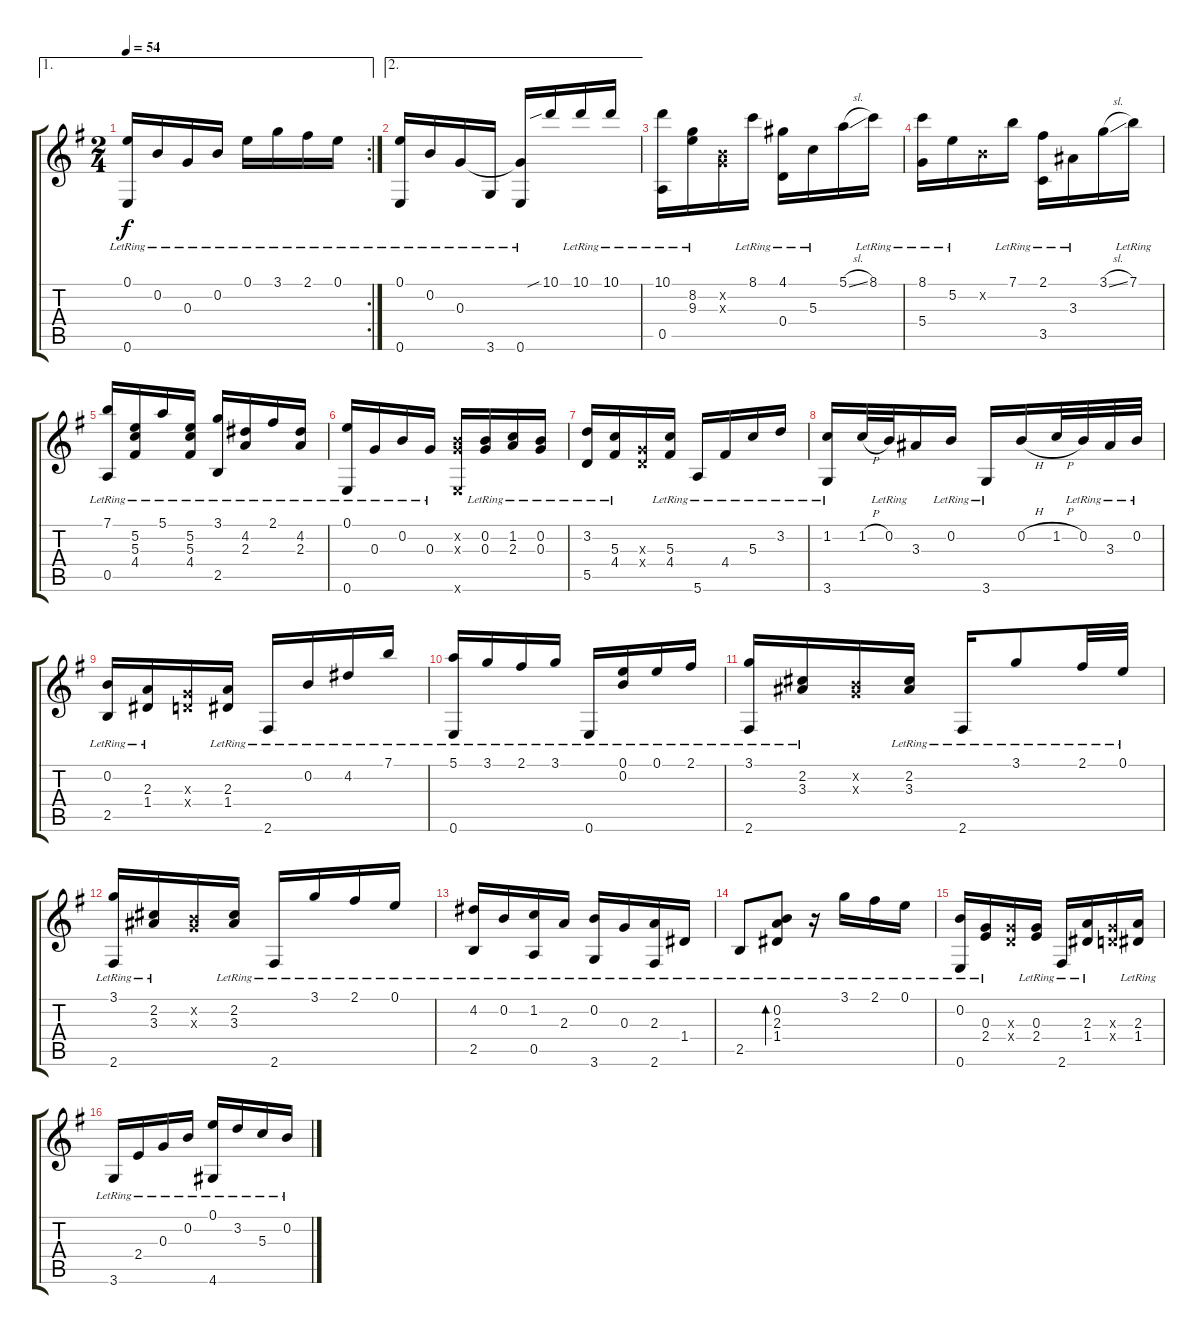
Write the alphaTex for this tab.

\track "" {instrument acousticguitarnylon}
\staff {score tabs}
\tuning (E4 B3 G3 D3 A2 E2) {hide}
\ae 1
\rc 2
\ts (2 4)
\tempo 54
\clef g2
\ks g
(0.1{lr} 0.6{lr}).16{dy f} 0.2{lr}.16 0.3{lr}.16 0.2{lr}.16 0.1{lr}.16 3.1{lr}.16 2.1{lr}.16 0.1{lr}.16 |
\ae 2
(0.1{lr} 0.6{lr}).16 0.2{lr}.16 0.3{lr}.16 3.6{lr}.16 (0.3{t} 0.6{lr}).16 10.1{sib}.16 10.1{lr}.16 10.1{lr}.16 |
(10.1{lr} 0.5{lr}).16 (8.2{lr} 9.3{lr}).16 (0.2{x} 0.3{x}).16 8.1{lr}.16 (4.1{lr} 0.4{lr}).16 5.3{lr}.16 5.1{sl}.16 8.1{lr}.16 |
(8.1{lr} 5.4{lr}).16 5.2{lr}.16 0.2{x}.16 7.1{lr}.16 (2.1{lr} 3.5{lr}).16 3.3{lr}.16 3.1{sl}.16 7.1{lr}.16 |
(7.1{lr} 0.5{lr}).16 (5.2{lr} 5.3{lr} 4.4{lr}).16 5.1{lr}.16 (5.2{lr} 5.3{lr} 4.4{lr}).16 (3.1{lr} 2.5{lr}).16 (4.2{lr} 2.3{lr}).16 2.1{lr}.16 (4.2{lr} 2.3{lr}).16 |
(0.1{lr} 0.6{lr}).16 0.3{lr}.16 0.2{lr}.16 0.3{lr}.16 (0.2{x} 0.3{x} 0.6{x}).16 (0.2{lr} 0.3{lr}).16 (1.2{lr} 2.3{lr}).16 (0.2{lr} 0.3{lr}).16 |
(3.2{lr} 5.5{lr}).16 (5.3{lr} 4.4{lr}).16 (0.3{x} 0.4{x}).16 (5.3{lr} 4.4{lr}).16 5.6{lr}.16 4.4{lr}.16 5.3{lr}.16 3.2{lr}.16 |
(1.2{lr} 3.6{lr}).16 1.2{h}.32 0.2{lr}.32 3.3.16 0.2{lr}.16 3.6{lr}.16 0.2{h}.16 1.2{h}.32 0.2{lr}.32 3.3{lr}.32 0.2{lr}.32 |
(0.2{lr} 2.5{lr}).16 (2.3{lr} 1.4{lr}).16 (0.3{x} 0.4{x}).16 (2.3{lr} 1.4{lr}).16 2.6{lr}.16 0.2{lr}.16 4.2{lr}.16 7.1{lr}.16 |
(5.1{lr} 0.6{lr}).16 3.1{lr}.16 2.1{lr}.16 3.1{lr}.16 0.6{lr}.16 (0.1{lr} 0.2{lr}).16 0.1{lr}.16 2.1{lr}.16 |
(3.1{lr} 2.6{lr}).16 (2.2{lr} 3.3{lr}).16 (0.2{x} 0.3{x}).16 (2.2{lr} 3.3{lr}).16 2.6{lr}.16 3.1{lr}.8 2.1{lr}.32 0.1{lr}.32 |
(3.1{lr} 2.6{lr}).16 (2.2{lr} 3.3{lr}).16 (0.2{x} 0.3{x}).16 (2.2{lr} 3.3{lr}).16 2.6{lr}.16 3.1{lr}.16 2.1{lr}.16 0.1{lr}.16 |
(4.2{lr} 2.5{lr}).16 0.2{lr}.16 (1.2{lr} 0.5{lr}).16 2.3{lr}.16 (0.2{lr} 3.6{lr}).16 0.3{lr}.16 (2.3{lr} 2.6{lr}).16 1.4{lr}.16 |
2.5{lr}.8 (0.2{lr} 2.3{lr} 1.4{lr}).8{bd 480} r.16 3.1{lr}.16 2.1{lr}.16 0.1{lr}.16 |
(0.2{lr} 0.6{lr}).16 (0.3{lr} 2.4{lr}).16 (0.3{x} 0.4{x}).16 (0.3{lr} 2.4{lr}).16 2.6{lr}.16 (2.3{lr} 1.4{lr}).16 (0.3{x} 0.4{x}).16 (2.3{lr} 1.4{lr}).16 |
3.6{lr}.16 2.4{lr}.16 0.3{lr}.16 0.2{lr}.16 (0.1{lr} 4.6{lr}).16 3.2{lr}.16 5.3{lr}.16 0.2{lr}.16
